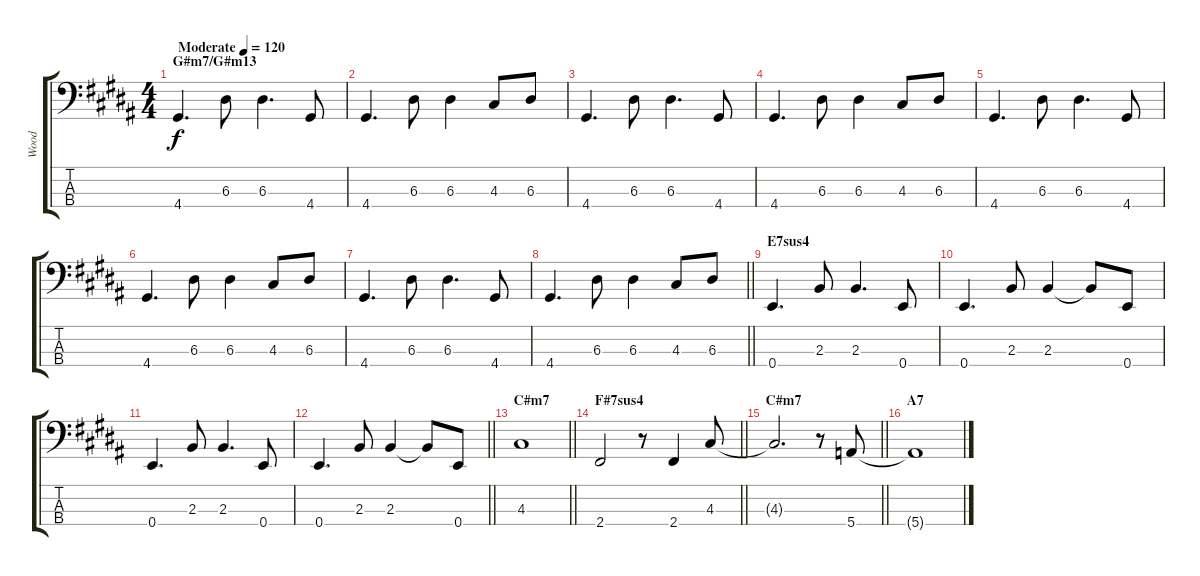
\track ("Wood" "Wood") {instrument acousticbass}
\staff {score tabs}
\tuning (G2 D2 A1 E1) {hide}
\ts (4 4)
\section ("" "G#m7/G#m13")
\tempo (120 "Moderate")
\clef f4
\ks g#minor
4.4.4{d dy f instrument acousticbass} 6.3.8 6.3.4{d} 4.4.8 |
4.4.4{d} 6.3.8 6.3.4 4.3.8 6.3.8 |
4.4.4{d} 6.3.8 6.3.4{d} 4.4.8 |
4.4.4{d} 6.3.8 6.3.4 4.3.8 6.3.8 |
4.4.4{d} 6.3.8 6.3.4{d} 4.4.8 |
4.4.4{d} 6.3.8 6.3.4 4.3.8 6.3.8 |
4.4.4{d} 6.3.8 6.3.4{d} 4.4.8 |
\barLineRight lightlight
4.4.4{d} 6.3.8 6.3.4 4.3.8 6.3.8 |
\section ("" "E7sus4")
0.4.4{d} 2.3.8 2.3.4{d} 0.4.8 |
0.4.4{d} 2.3.8 2.3.4 2.3{t}.8 0.4.8 |
0.4.4{d} 2.3.8 2.3.4{d} 0.4.8 |
\barLineRight lightlight
0.4.4{d} 2.3.8 2.3.4 2.3{t}.8 0.4.8 |
\section ("" "C#m7")
\barLineRight lightlight
4.3.1 |
\section ("" "F#7sus4")
\barLineRight lightlight
2.4.2 r.8 2.4.4 4.3.8 |
\section ("" "C#m7")
\barLineRight lightlight
4.3{t}.2{d} r.8 5.4.8 |
\section ("" "A7")
5.4{t}.1
